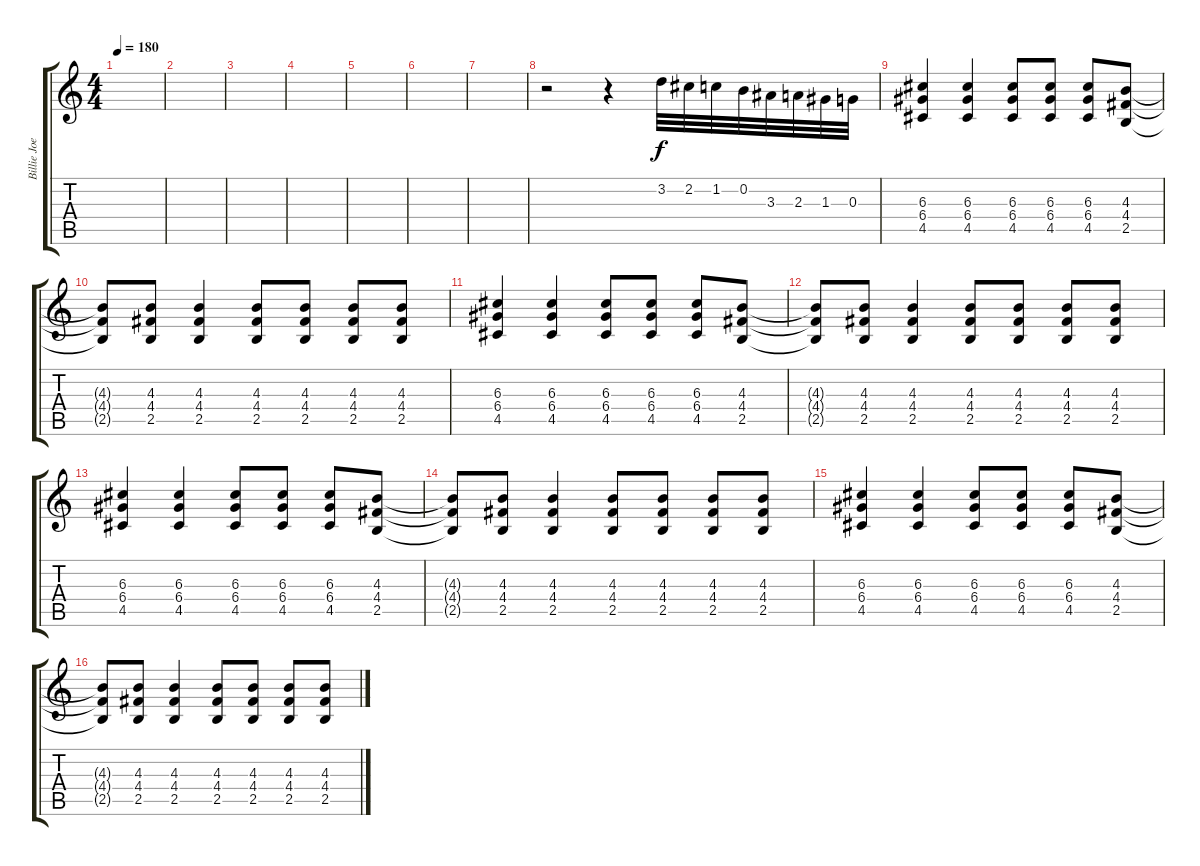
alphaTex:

\track ("Billie Joe Guitar" "Billie Joe") {instrument distortionguitar}
\staff {score tabs}
\tuning (E4 B3 G3 D3 A2 E2) {hide}
\ts (4 4)
\tempo 180
\clef g2
\ks c
|
|
|
|
|
|
|
r.2 r.4 3.2.32 2.2.32 1.2.32 0.2.32 3.3.32 2.3.32 1.3.32 0.3.32 |
(6.3 6.4 4.5).4 (6.3 6.4 4.5).4 (6.3 6.4 4.5).8 (6.3 6.4 4.5).8 (6.3 6.4 4.5).8 (4.3 4.4 2.5).8 |
(4.3{t} 4.4{t} 2.5{t}).8 (4.3 4.4 2.5).8 (4.3 4.4 2.5).4 (4.3 4.4 2.5).8 (4.3 4.4 2.5).8 (4.3 4.4 2.5).8 (4.3 4.4 2.5).8 |
(6.3 6.4 4.5).4 (6.3 6.4 4.5).4 (6.3 6.4 4.5).8 (6.3 6.4 4.5).8 (6.3 6.4 4.5).8 (4.3 4.4 2.5).8 |
(4.3{t} 4.4{t} 2.5{t}).8 (4.3 4.4 2.5).8 (4.3 4.4 2.5).4 (4.3 4.4 2.5).8 (4.3 4.4 2.5).8 (4.3 4.4 2.5).8 (4.3 4.4 2.5).8 |
(6.3 6.4 4.5).4 (6.3 6.4 4.5).4 (6.3 6.4 4.5).8 (6.3 6.4 4.5).8 (6.3 6.4 4.5).8 (4.3 4.4 2.5).8 |
(4.3{t} 4.4{t} 2.5{t}).8 (4.3 4.4 2.5).8 (4.3 4.4 2.5).4 (4.3 4.4 2.5).8 (4.3 4.4 2.5).8 (4.3 4.4 2.5).8 (4.3 4.4 2.5).8 |
(6.3 6.4 4.5).4 (6.3 6.4 4.5).4 (6.3 6.4 4.5).8 (6.3 6.4 4.5).8 (6.3 6.4 4.5).8 (4.3 4.4 2.5).8 |
(4.3{t} 4.4{t} 2.5{t}).8 (4.3 4.4 2.5).8 (4.3 4.4 2.5).4 (4.3 4.4 2.5).8 (4.3 4.4 2.5).8 (4.3 4.4 2.5).8 (4.3 4.4 2.5).8
